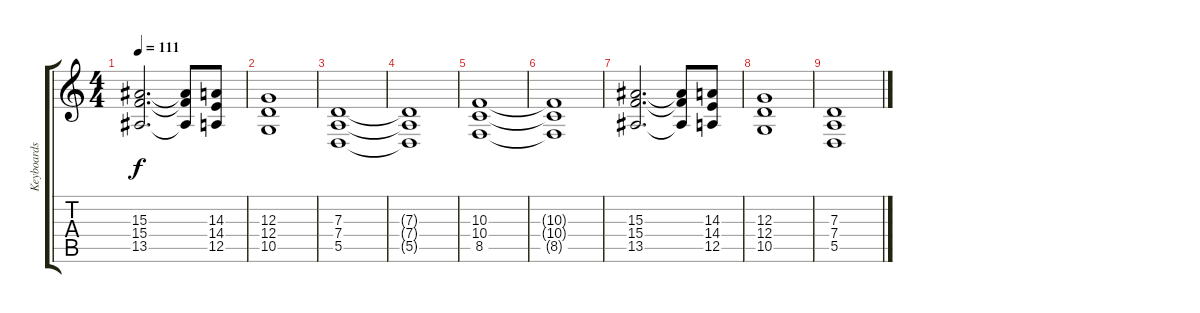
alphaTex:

\track ("Keyboards 2 (Left)" "Keyboards ") {instrument rockorgan}
\staff {score tabs}
\tuning (E4 B3 G3 D3 A2 E2) {hide}
\ts (4 4)
\tempo 111
\clef g2
\ks c
(15.3 15.4 13.5).2{d dy f} (15.3{t} 15.4{t} 13.5{t}).8 (14.3 14.4 12.5).8 |
(12.3 12.4 10.5).1 |
(7.3 7.4 5.5).1 |
(7.3{t} 7.4{t} 5.5{t}).1 |
(10.3 10.4 8.5).1 |
(10.3{t} 10.4{t} 8.5{t}).1 |
(15.3 15.4 13.5).2{d} (15.3{t} 15.4{t} 13.5{t}).8 (14.3 14.4 12.5).8 |
(12.3 12.4 10.5).1 |
(7.3 7.4 5.5).1
